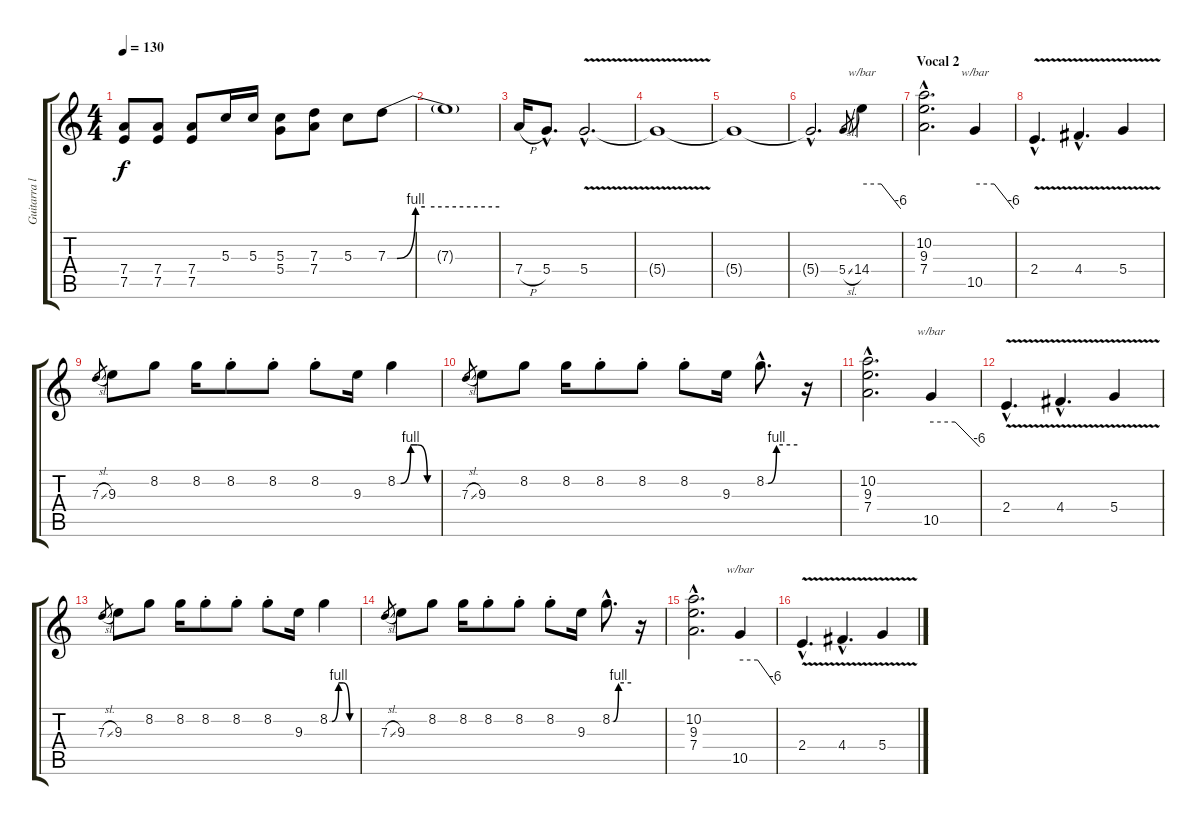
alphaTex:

\track ("Guitarra líder" "Guitarra l") {instrument distortionguitar}
\staff {score tabs}
\tuning (E4 B3 G3 D3 A2 E2) {hide}
\ts (4 4)
\tempo 130
\clef g2
\ks c
(7.4 7.5).8{dy f} (7.4 7.5).8 (7.4 7.5).8 5.3.16 5.3.16 (5.3 5.4).8 (7.3 7.4).8 5.3.8{volume 16} 7.3{be (custom 0 0 5 0 15 4 20 4 60 4)}.8 |
7.3{t}.1 |
7.4{h}.16 5.4{hac}.8{d} 5.4{v hac}.2{d} |
5.4{t}.1{volume 10} |
5.4{t}.1 |
5.4{hac t}.2{d volume 14} 5.4{sl}.8{gr} 14.4.4{tbe (custom default 0 0 30 0 60 -24)} |
\section ("" "Vocal 2")
(10.2{hac} 9.3{hac} 7.4{hac}).2{d} 10.5.4{tbe (custom default 0 0 30 0 60 -24)} |
2.4{v hac}.4{d} 4.4{v hac}.4{d} 5.4{v}.4{volume 16} |
7.3{sl}.8{gr} 9.3.8 8.2.8 8.2.16 8.2{st}.8 8.2{st}.8 8.2{st}.8 9.3.16 8.2{be (custom 0 0 5 0 20 4 30 4 45 0 60 0)}.4 |
7.3{sl}.8{gr} 9.3.8 8.2.8 8.2.16 8.2{st}.8 8.2{st}.8 8.2{st}.8 9.3.16 8.2{be (custom 0 0 4 0 20 4 60 4) hac}.8{d volume 14} r.16 |
(10.2{hac} 9.3{hac} 7.4{hac}).2{d} 10.5.4{tbe (custom default 0 0 30 0 60 -24)} |
2.4{v hac}.4{d} 4.4{v hac}.4{d} 5.4{v}.4{volume 16} |
7.3{sl}.8{gr} 9.3.8 8.2.8 8.2.16 8.2{st}.8 8.2{st}.8 8.2{st}.8 9.3.16 8.2{be (custom 0 0 5 0 20 4 30 4 45 0 60 0)}.4 |
7.3{sl}.8{gr} 9.3.8 8.2.8 8.2.16 8.2{st}.8 8.2{st}.8 8.2{st}.8 9.3.16 8.2{be (custom 0 0 4 0 20 4 60 4) hac}.8{d volume 14} r.16 |
(10.2{hac} 9.3{hac} 7.4{hac}).2{d} 10.5.4{tbe (custom default 0 0 30 0 60 -24)} |
2.4{v hac}.4{d} 4.4{v hac}.4{d} 5.4{v}.4
